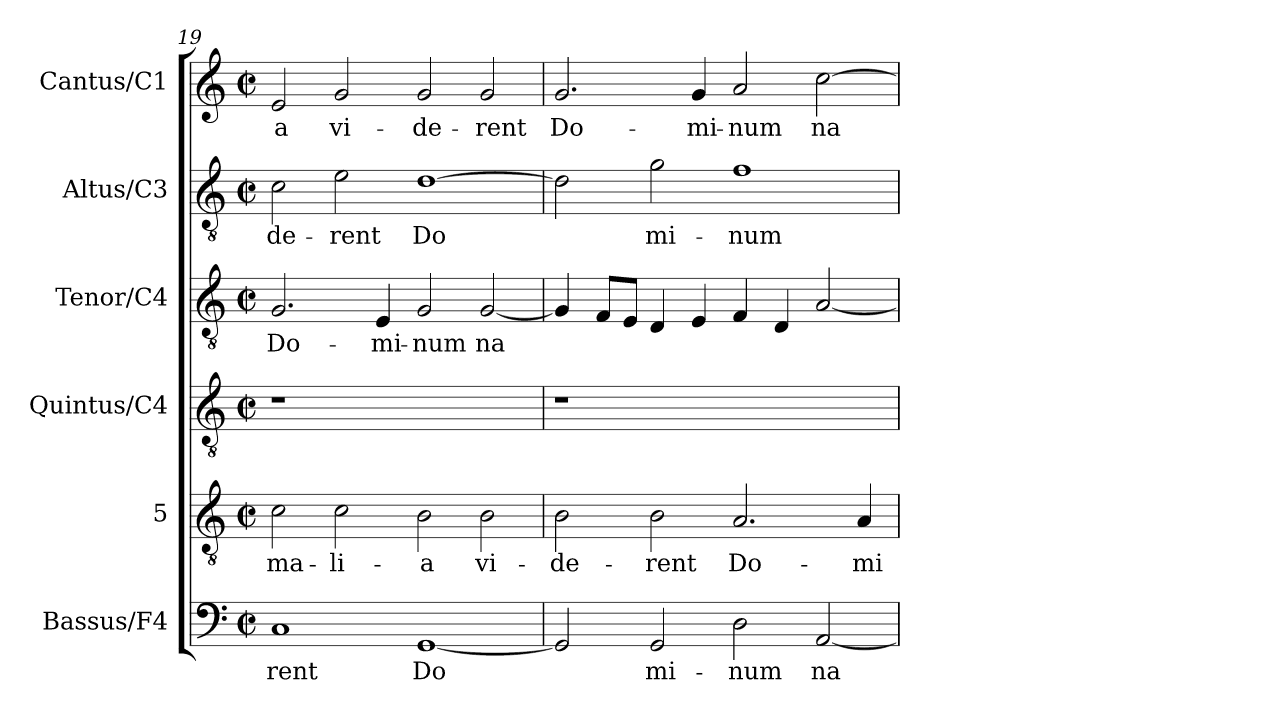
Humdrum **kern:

**kern	**text	**kern	**text	**kern	**kern	**text	**kern	**text	**kern	**text
*part6	*part6	*part5	*part5	*part4	*part3	*part3	*part2	*part2	*part1	*part1
*staff6	*staff6	*staff5	*staff5	*staff4	*staff3	*staff3	*staff2	*staff2	*staff1	*staff1
*I"Bassus/F4	*	*I"5	*	*I"Quintus/C4	*I"Tenor/C4	*	*I"Altus/C3	*	*I"Cantus/C1	*
*I'B	*	*	*	*	*I'T	*	*I'A	*	*I'C	*
!!LO:PB:g=z
*clefF4	*	*clefGv2	*	*clefGv2	*clefGv2	*	*clefGv2	*	*clefG2	*
*k[]	*	*k[]	*	*k[]	*k[]	*	*k[]	*	*k[]	*
*C:	*	*C:	*	*C:	*C:	*	*C:	*	*C:	*
*M2/2	*	*M2/2	*	*M2/2	*M2/2	*	*M2/2	*	*M2/2	*
*met(c|)	*	*met(c|)	*	*met(c|)	*met(c|)	*	*met(c|)	*	*met(c|)	*
=19	=19	=19	=19	=19	=19	=19	=19	=19	=19	=19
!	!LO:LY:b:rj	!	!LO:LY:b:cj	!	!	!LO:LY:b:rj	!	!LO:LY:b:rj	!	!LO:LY:b:rj
1C	-rent	2c\	-ma-	1r	2.G/	Do-	2c\	-de-	2e/	-a
!	!	!	!LO:LY:b:cj	!	!	!	!	!LO:LY:b:rj	!	!LO:LY:b:rj
.	.	2c\	-li-	.	.	.	2e\	-rent	2g/	vi-
!	!	!	!	!	!	!LO:LY:b:rj	!	!	!	!
.	.	.	.	.	4E/	-mi-	.	.	.	.
!	!LO:LY:b:rj	!	!LO:LY:b:cj	!	!	!LO:LY:b:rj	!	!LO:LY:b:rj	!	!LO:LY:b:rj
[<1GG	Do-	2B\	-a	1ryy	2G/	-num	[>1d	Do-	2g/	-de-
!	!	!	!LO:LY:b:cj	!	!	!LO:LY:b:rj	!	!	!	!LO:LY:b:rj
.	.	2B\	vi-	.	[<2G/	na-	.	.	2g/	-rent
=20	=20	=20	=20	=20	=20	=20	=20	=20	=20	=20
!	!LO:LY:b:rj	!	!LO:LY:b:cj	!	!	!LO:LY:b:rj	!	!LO:LY:b:rj	!	!LO:LY:b:rj
2GG/]	--	2B\	-de-	1r	4G/]	--	2d\]	--	2.g/	Do-
!	!	!	!	!	!	!LO:LY:b:rj	!	!	!	!
.	.	.	.	.	8F/L	--	.	.	.	.
!	!	!	!	!	!	!LO:LY:b:rj	!	!	!	!
.	.	.	.	.	8E/J	--	.	.	.	.
!	!LO:LY:b:rj	!	!LO:LY:b:cj	!	!	!LO:LY:b:rj	!	!LO:LY:b:rj	!	!
2GG/	-mi-	2B\	-rent	.	4D/	--	2g\	-mi-	.	.
!	!	!	!	!	!	!LO:LY:b:rj	!	!	!	!LO:LY:b:rj
.	.	.	.	.	4E/	--	.	.	4g/	-mi-
!	!LO:LY:b:rj	!	!LO:LY:b:cj	!	!	!LO:LY:b:rj	!	!LO:LY:b:rj	!	!LO:LY:b:rj
2D\	-num	2.A/	Do-	1ryy	4F/	--	1f	-num	2a/	-num
!	!	!	!	!	!	!LO:LY:b:rj	!	!	!	!
.	.	.	.	.	4D/	--	.	.	.	.
!	!LO:LY:b:rj	!	!	!	!	!LO:LY:b:rj	!	!	!	!LO:LY:b:rj
[<2AA/	na-	.	.	.	[<2A/	--	.	.	[>2cc\	na-
!	!	!	!LO:LY:b:cj	!	!	!	!	!	!	!
.	.	4A/	-mi-	.	.	.	.	.	.	.
=	=	=	=	=	=	=	=	=	=	=
*-	*-	*-	*-	*-	*-	*-	*-	*-	*-	*-
